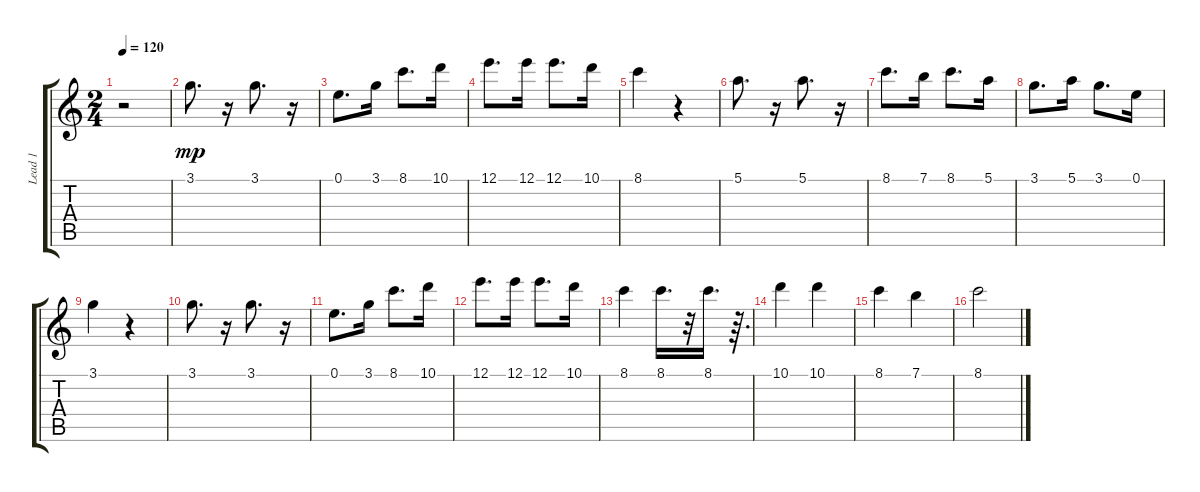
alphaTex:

\track ("Lead 1" "Lead 1") {instrument acousticguitarsteel}
\staff {score tabs}
\tuning (E4 B3 G3 D3 A2 E2) {hide}
\ts (2 4)
\tempo 120
\clef g2
\ks c
r.2{dy mp} |
3.1.8{d} r.16 3.1.8{d} r.16 |
0.1.8{d} 3.1.16 8.1.8{d} 10.1.16 |
12.1.8{d} 12.1.16 12.1.8{d} 10.1.16 |
8.1.4 r.4 |
5.1.8{d} r.16 5.1.8{d} r.16 |
8.1.8{d} 7.1.16 8.1.8{d} 5.1.16 |
3.1.8{d} 5.1.16 3.1.8{d} 0.1.16 |
3.1.4 r.4 |
3.1.8{d} r.16 3.1.8{d} r.16 |
0.1.8{d} 3.1.16 8.1.8{d} 10.1.16 |
12.1.8{d} 12.1.16 12.1.8{d} 10.1.16 |
8.1.4 8.1.16{d} r.32 8.1.16{d} r.64{d} |
10.1.4 10.1.4 |
8.1.4 7.1.4 |
8.1.2
